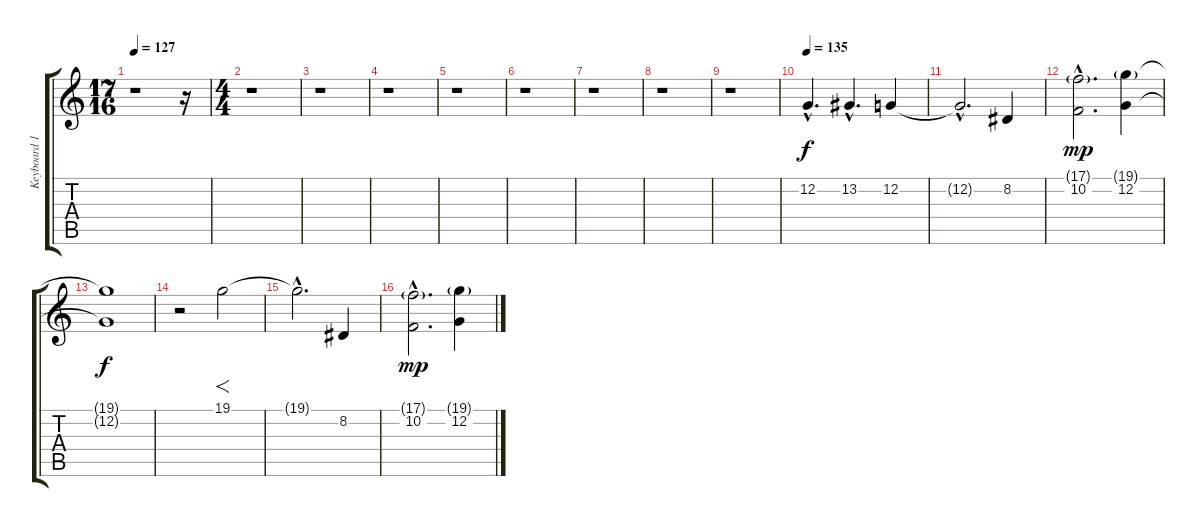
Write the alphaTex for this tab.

\track ("Keyboard 1" "Keyboard 1") {instrument stringensemble1}
\staff {score tabs}
\tuning (C4 G3 Eb3 Bb2 F2 C2) {hide}
\ts (17 16)
\tempo 127
\clef g2
\ks c
r.1{dy f instrument stringensemble1} r.16 |
\ts (4 4)
r.1 |
r.1 |
r.1 |
r.1 |
r.1 |
r.1 |
r.1 |
r.1 |
\section ("" "")
\tempo 135
12.2{hac}.4{d} 13.2{hac}.4{d} 12.2.4 |
12.2{hac t}.2{d} 8.2.4 |
(17.1{g hac} 10.2{hac}).2{d dy mp} (19.1{g} 12.2).4 |
(19.1{t} 12.2{t}).1{dy f} |
r.2 19.1.2{f} |
19.1{hac t}.2{d} 8.2.4 |
(17.1{g hac} 10.2{hac}).2{d dy mp} (19.1{g} 12.2).4
